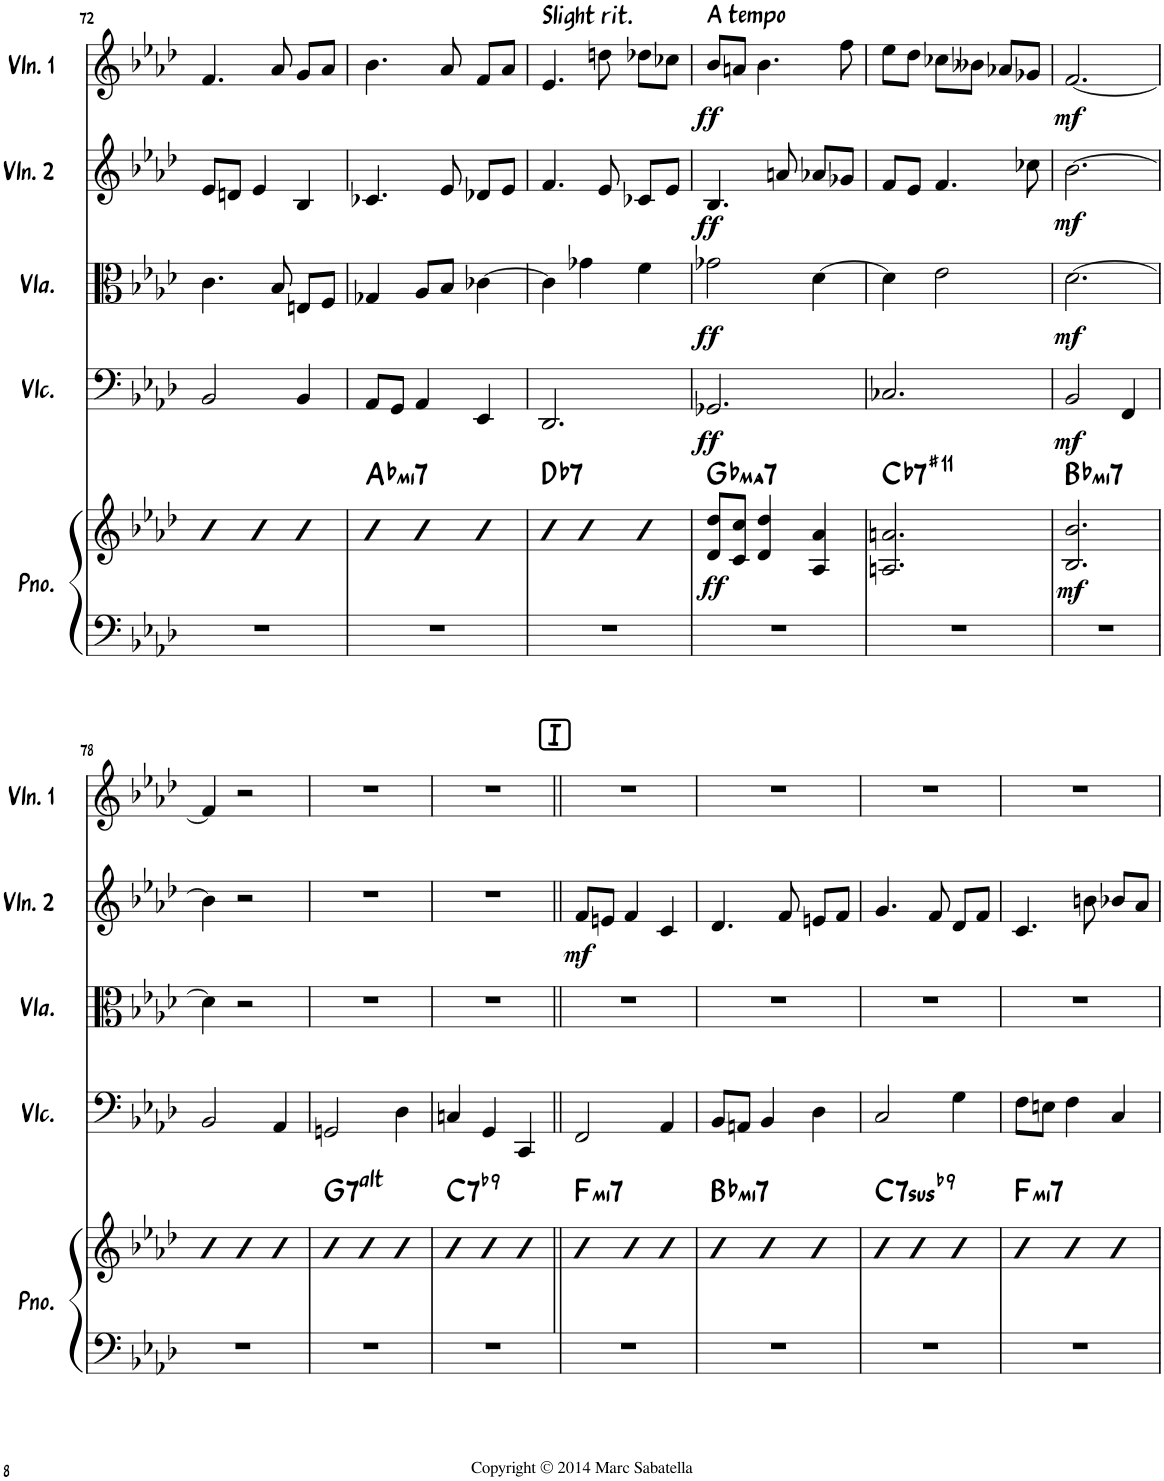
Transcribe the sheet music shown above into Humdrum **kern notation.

**kern	**kern	**dynam	**harte	**kern	**dynam	**kern	**dynam	**kern	**dynam	**kern	**dynam
*part5	*part5	*part5	*part5	*part4	*part4	*part3	*part3	*part2	*part2	*part1	*part1
*staff6	*staff5	*staff5/6	*	*staff4	*staff4	*staff3	*staff3	*staff2	*staff2	*staff1	*staff1
*I"Piano	*	*	*	*I"Violoncello	*	*I"Viola	*	*I"Violin 2	*	*I"Violin 1	*
*I'Pno.	*	*	*	*I'Vlc.	*	*I'Vla.	*	*I'Vln. 2	*	*I'Vln. 1	*
!!LO:PB:g=z
*clefF4	*clefG2	*	*	*clefF4	*	*clefC3	*	*clefG2	*	*clefG2	*
*k[b-e-a-d-]	*k[b-e-a-d-]	*	*	*k[b-e-a-d-]	*	*k[b-e-a-d-]	*	*k[b-e-a-d-]	*	*k[b-e-a-d-]	*
*M3/4	*M3/4	*	*	*M3/4	*	*M3/4	*	*M3/4	*	*M3/4	*
=72	=72	=72	=72	=72	=72	=72	=72	=72	=72	=72	=72
2.r	4b-	.	.	2BB-/	.	4.c\	.	8e-/L	.	4.f/	.
.	.	.	.	.	.	.	.	8dn/J	.	.	.
.	4b-	.	.	.	.	.	.	4e-/	.	.	.
.	.	.	.	.	.	8B-/	.	.	.	8a-/	.
.	4b-	.	.	4BB-/	.	8En/L	.	4B-/	.	8g/L	.
.	.	.	.	.	.	8F/J	.	.	.	8a-/J	.
=73	=73	=73	=73	=73	=73	=73	=73	=73	=73	=73	=73
!	!	!	!LO:H:kt=mi7	!	!	!	!	!	!	!	!
2.r	4b-	.	Ab:min7	8AA-/L	.	4G-X/	.	4.c-X/	.	4.b-\	.
.	.	.	.	8GG/J	.	.	.	.	.	.	.
.	4b-	.	.	4AA-/	.	8A-/L	.	.	.	.	.
.	.	.	.	.	.	8B-/J	.	8e-/	.	8a-/	.
.	4b-	.	.	4EE-/	.	[4c-X\	.	8d-X/L	.	8f/L	.
.	.	.	.	.	.	.	.	8e-/J	.	8a-/J	.
=74	=74	=74	=74	=74	=74	=74	=74	=74	=74	=74	=74
!	!	!	!LO:H:kt=7	!	!	!	!	!	!	!LO:TX:a:B:t=Slight rit.	!
2.r	4b-	.	Db:7	2.DD-/	.	4c-\]	.	4.f/	.	4.e-/	.
.	4b-	.	.	.	.	4g-X\	.	.	.	.	.
.	.	.	.	.	.	.	.	8e-/	.	8ddn\	.
.	4b-	.	.	.	.	4f\	.	8c-X/L	.	8dd-X\L	.
.	.	.	.	.	.	.	.	8e-/J	.	8cc-X\J	.
=75	=75	=75	=75	=75	=75	=75	=75	=75	=75	=75	=75
!	!	!	!	!	!	!	!	!	!	!LO:TX:a:B:t=A tempo	!
!	!	!LO:DY:b	!LO:H:kt=ma7	!	!LO:DY:b	!	!LO:DY:b	!	!LO:DY:b	!	!LO:DY:b
2.r	8d-/ 8dd-/L	ff	Gb:maj7	2.GG-X/	ff	2g-X\	ff	4.B-/	ff	8b-/L	ff
.	8c/ 8cc/J	.	.	.	.	.	.	.	.	8an/J	.
.	4d-/ 4dd-/	.	.	.	.	.	.	.	.	4.b-\	.
.	.	.	.	.	.	.	.	8an/	.	.	.
.	4A-/ 4a-/	.	.	.	.	[4d-\	.	8a-X/L	.	.	.
.	.	.	.	.	.	.	.	8g-X/J	.	8ff\	.
=76	=76	=76	=76	=76	=76	=76	=76	=76	=76	=76	=76
!	!	!	!LO:H:kt=7	!	!	!	!	!	!	!	!
2.r	2.An/ 2.an/	.	Cb:7(#11)	2.C-X/	.	4d-\]	.	8f/L	.	8ee-\L	.
.	.	.	.	.	.	.	.	8e-/J	.	8dd-\J	.
.	.	.	.	.	.	2e-\	.	4.f/	.	8cc-X\L	.
.	.	.	.	.	.	.	.	.	.	8b--X\J	.
.	.	.	.	.	.	.	.	.	.	8a-X/L	.
.	.	.	.	.	.	.	.	8cc-X\	.	8g-X/J	.
=77	=77	=77	=77	=77	=77	=77	=77	=77	=77	=77	=77
!	!	!LO:DY:b	!LO:H:kt=mi7	!	!LO:DY:b	!	!LO:DY:b	!	!LO:DY:b	!	!LO:DY:b
2.r	2.B-/ 2.b-/	mf	Bb:min7	2BB-/	mf	[2.d-\	mf	[2.b-\	mf	[2.f/	mf
.	.	.	.	4FF/	.	.	.	.	.	.	.
!!LO:LB:g=z
=78	=78	=78	=78	=78	=78	=78	=78	=78	=78	=78	=78
2.r	4b-	.	.	2BB-/	.	4d-\]	.	4b-\]	.	4f/]	.
.	4b-	.	.	.	.	2r	.	2r	.	2r	.
.	4b-	.	.	4AA-/	.	.	.	.	.	.	.
=79	=79	=79	=79	=79	=79	=79	=79	=79	=79	=79	=79
!	!	!	!LO:H:kt=7	!	!	!	!	!	!	!	!
2.r	4b-	.	G:(3,b5,#5,b7,b9,#9)	2GGn/	.	2.r	.	2.r	.	2.r	.
.	4b-	.	.	.	.	.	.	.	.	.	.
.	4b-	.	.	4D-\	.	.	.	.	.	.	.
=80	=80	=80	=80	=80	=80	=80	=80	=80	=80	=80	=80
!	!	!	!LO:H:kt=7	!	!	!	!	!	!	!	!
2.r	4b-	.	C:7(b9)	4Cn/	.	2.r	.	2.r	.	2.r	.
.	4b-	.	.	4GG/	.	.	.	.	.	.	.
.	4b-	.	.	4CC/	.	.	.	.	.	.	.
!!LO:REH:place=s1:a:rj:fs=14:t=I
=81||	=81||	=81||	=81||	=81||	=81||	=81||	=81||	=81||	=81||	=81||	=81||
!	!	!	!LO:H:kt=mi7	!	!	!	!	!	!LO:DY:b	!	!
2.r	4b-	.	F:min7	2FF/	.	2.r	.	8f/L	mf	2.r	.
.	.	.	.	.	.	.	.	8en/J	.	.	.
.	4b-	.	.	.	.	.	.	4f/	.	.	.
.	4b-	.	.	4AA-/	.	.	.	4c/	.	.	.
=82	=82	=82	=82	=82	=82	=82	=82	=82	=82	=82	=82
!	!	!	!LO:H:kt=mi7	!	!	!	!	!	!	!	!
2.r	4b-	.	Bb:min7	8BB-/L	.	2.r	.	4.d-/	.	2.r	.
.	.	.	.	8AAn/J	.	.	.	.	.	.	.
.	4b-	.	.	4BB-/	.	.	.	.	.	.	.
.	.	.	.	.	.	.	.	8f/	.	.	.
.	4b-	.	.	4D-\	.	.	.	8en/L	.	.	.
.	.	.	.	.	.	.	.	8f/J	.	.	.
=83	=83	=83	=83	=83	=83	=83	=83	=83	=83	=83	=83
!	!	!	!LO:H:kt=7b9	!	!	!	!	!	!	!	!
2.r	4b-	.	C:7(7)	2C/	.	2.r	.	4.g/	.	2.r	.
.	4b-	.	.	.	.	.	.	.	.	.	.
.	.	.	.	.	.	.	.	8f/	.	.	.
.	4b-	.	.	4G\	.	.	.	8d-/L	.	.	.
.	.	.	.	.	.	.	.	8f/J	.	.	.
=84	=84	=84	=84	=84	=84	=84	=84	=84	=84	=84	=84
!	!	!	!LO:H:kt=mi7	!	!	!	!	!	!	!	!
2.r	4b-	.	F:min7	8F\L	.	2.r	.	4.c/	.	2.r	.
.	.	.	.	8En\J	.	.	.	.	.	.	.
.	4b-	.	.	4F\	.	.	.	.	.	.	.
.	.	.	.	.	.	.	.	8bn\	.	.	.
.	4b-	.	.	4C/	.	.	.	8b-X/L	.	.	.
.	.	.	.	.	.	.	.	8a-/J	.	.	.
=	=	=	=	=	=	=	=	=	=	=	=
*-	*-	*-	*-	*-	*-	*-	*-	*-	*-	*-	*-
